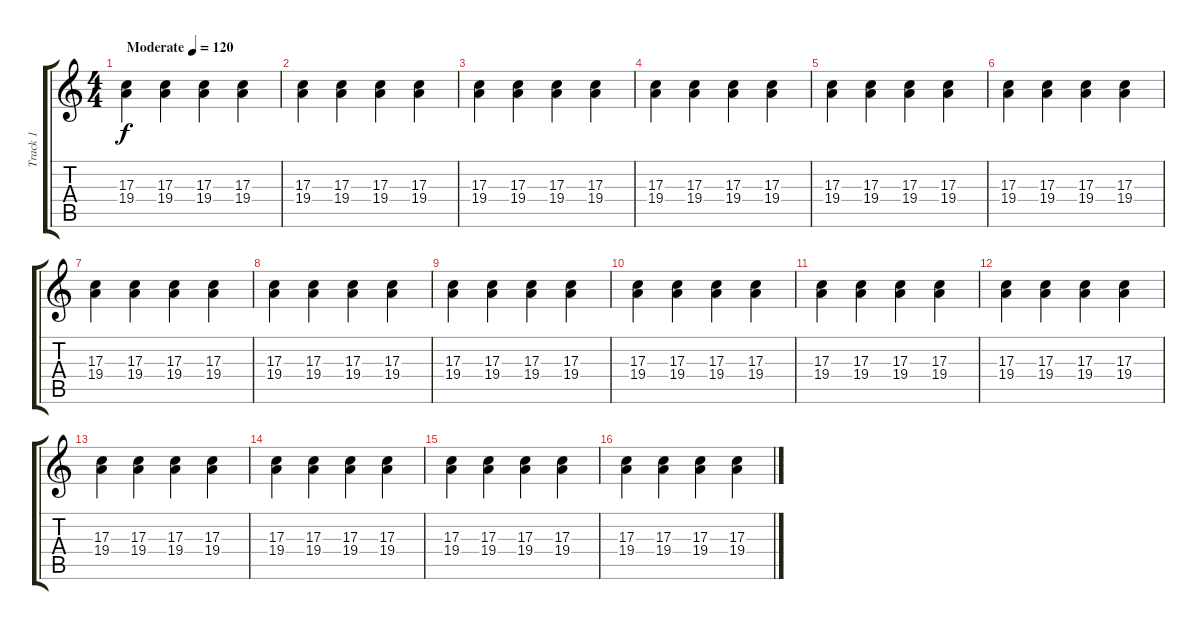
\track ("Track 1" "Track 1") {instrument stringensemble1}
\staff {score tabs}
\tuning (E4 B3 G3 D3 A2 E2) {hide}
\ts (4 4)
\tempo (120 "Moderate")
\clef g2
\ks c
(17.3 19.4).4{dy f instrument stringensemble1} (17.3 19.4).4 (17.3 19.4).4 (17.3 19.4).4 |
(17.3 19.4).4 (17.3 19.4).4 (17.3 19.4).4 (17.3 19.4).4 |
(17.3 19.4).4 (17.3 19.4).4 (17.3 19.4).4 (17.3 19.4).4 |
(17.3 19.4).4 (17.3 19.4).4 (17.3 19.4).4 (17.3 19.4).4 |
(17.3 19.4).4 (17.3 19.4).4 (17.3 19.4).4 (17.3 19.4).4 |
(17.3 19.4).4 (17.3 19.4).4 (17.3 19.4).4 (17.3 19.4).4 |
(17.3 19.4).4 (17.3 19.4).4 (17.3 19.4).4 (17.3 19.4).4 |
(17.3 19.4).4 (17.3 19.4).4 (17.3 19.4).4 (17.3 19.4).4 |
(17.3 19.4).4 (17.3 19.4).4 (17.3 19.4).4 (17.3 19.4).4 |
(17.3 19.4).4 (17.3 19.4).4 (17.3 19.4).4 (17.3 19.4).4 |
(17.3 19.4).4 (17.3 19.4).4 (17.3 19.4).4 (17.3 19.4).4 |
(17.3 19.4).4 (17.3 19.4).4 (17.3 19.4).4 (17.3 19.4).4 |
(17.3 19.4).4 (17.3 19.4).4 (17.3 19.4).4 (17.3 19.4).4 |
(17.3 19.4).4 (17.3 19.4).4 (17.3 19.4).4 (17.3 19.4).4 |
(17.3 19.4).4 (17.3 19.4).4 (17.3 19.4).4 (17.3 19.4).4 |
(17.3 19.4).4 (17.3 19.4).4 (17.3 19.4).4 (17.3 19.4).4
